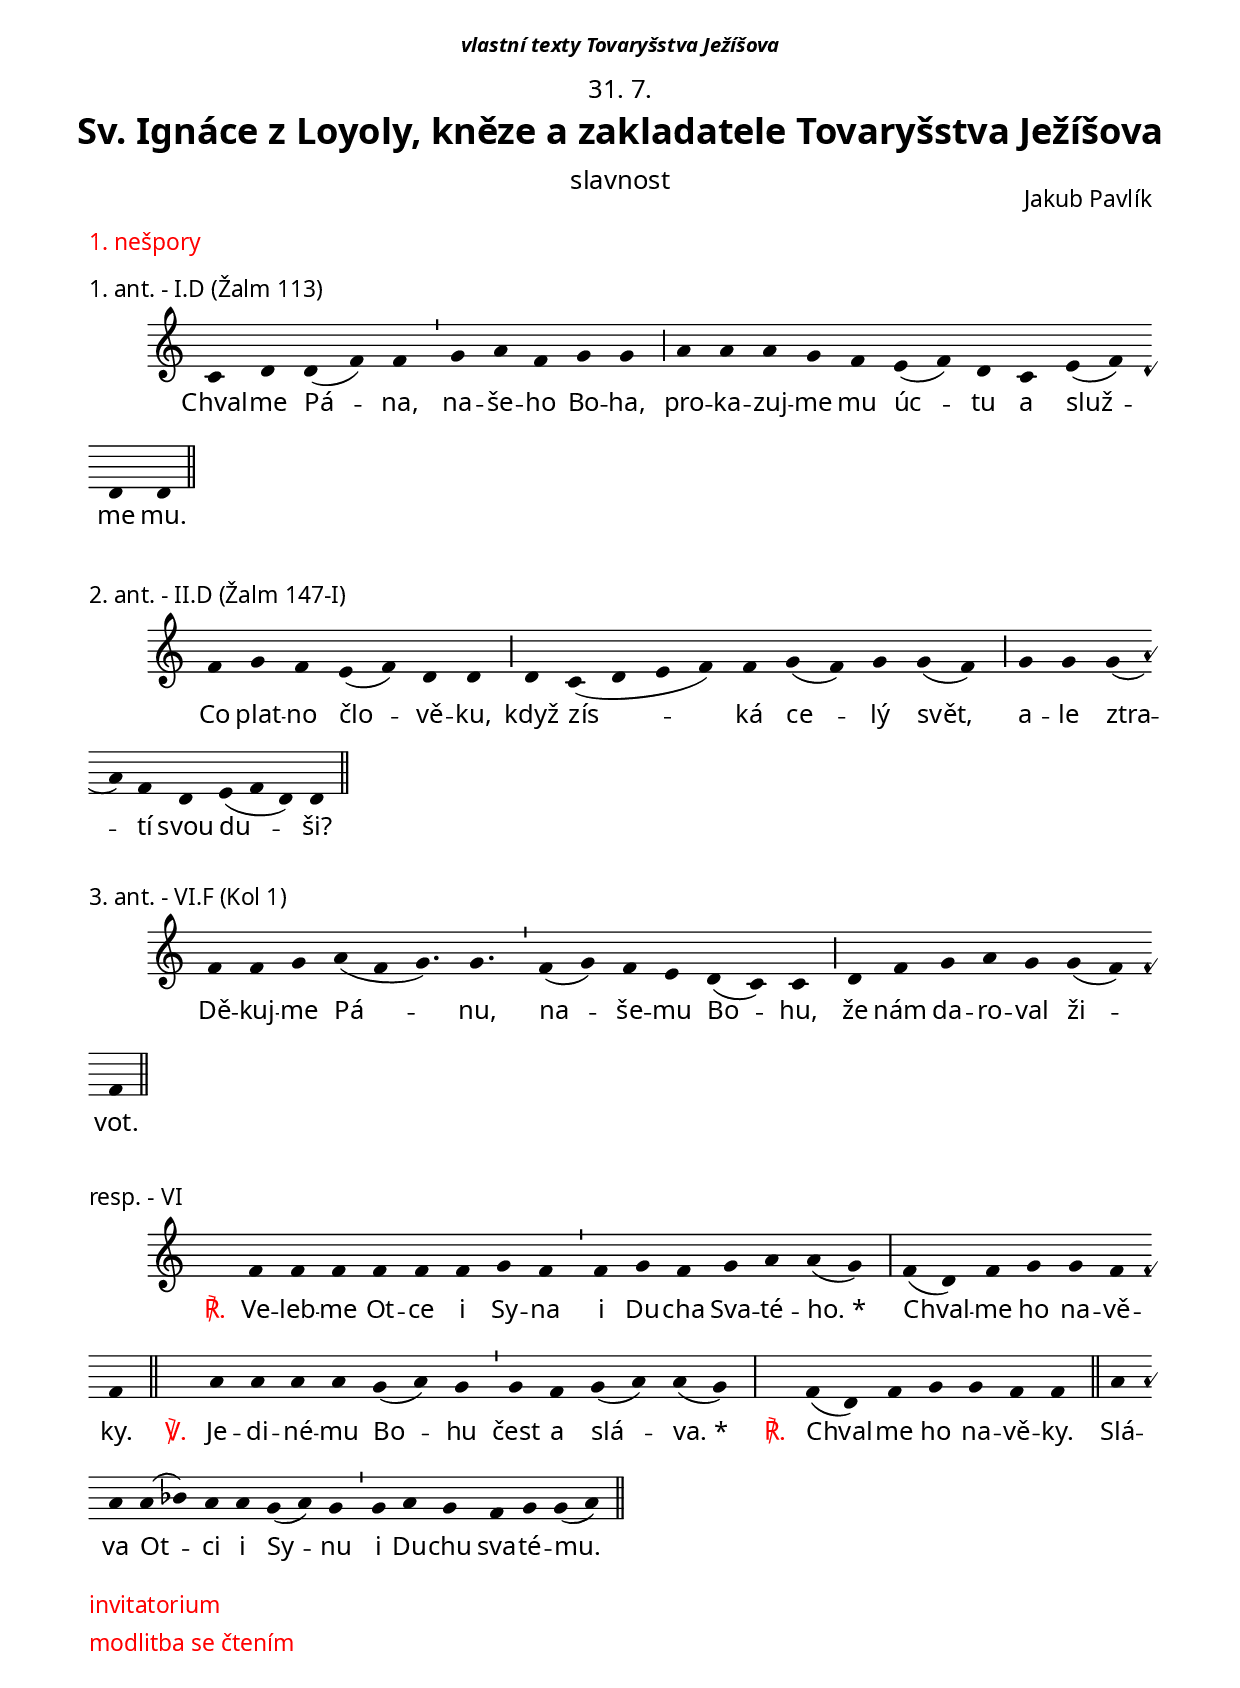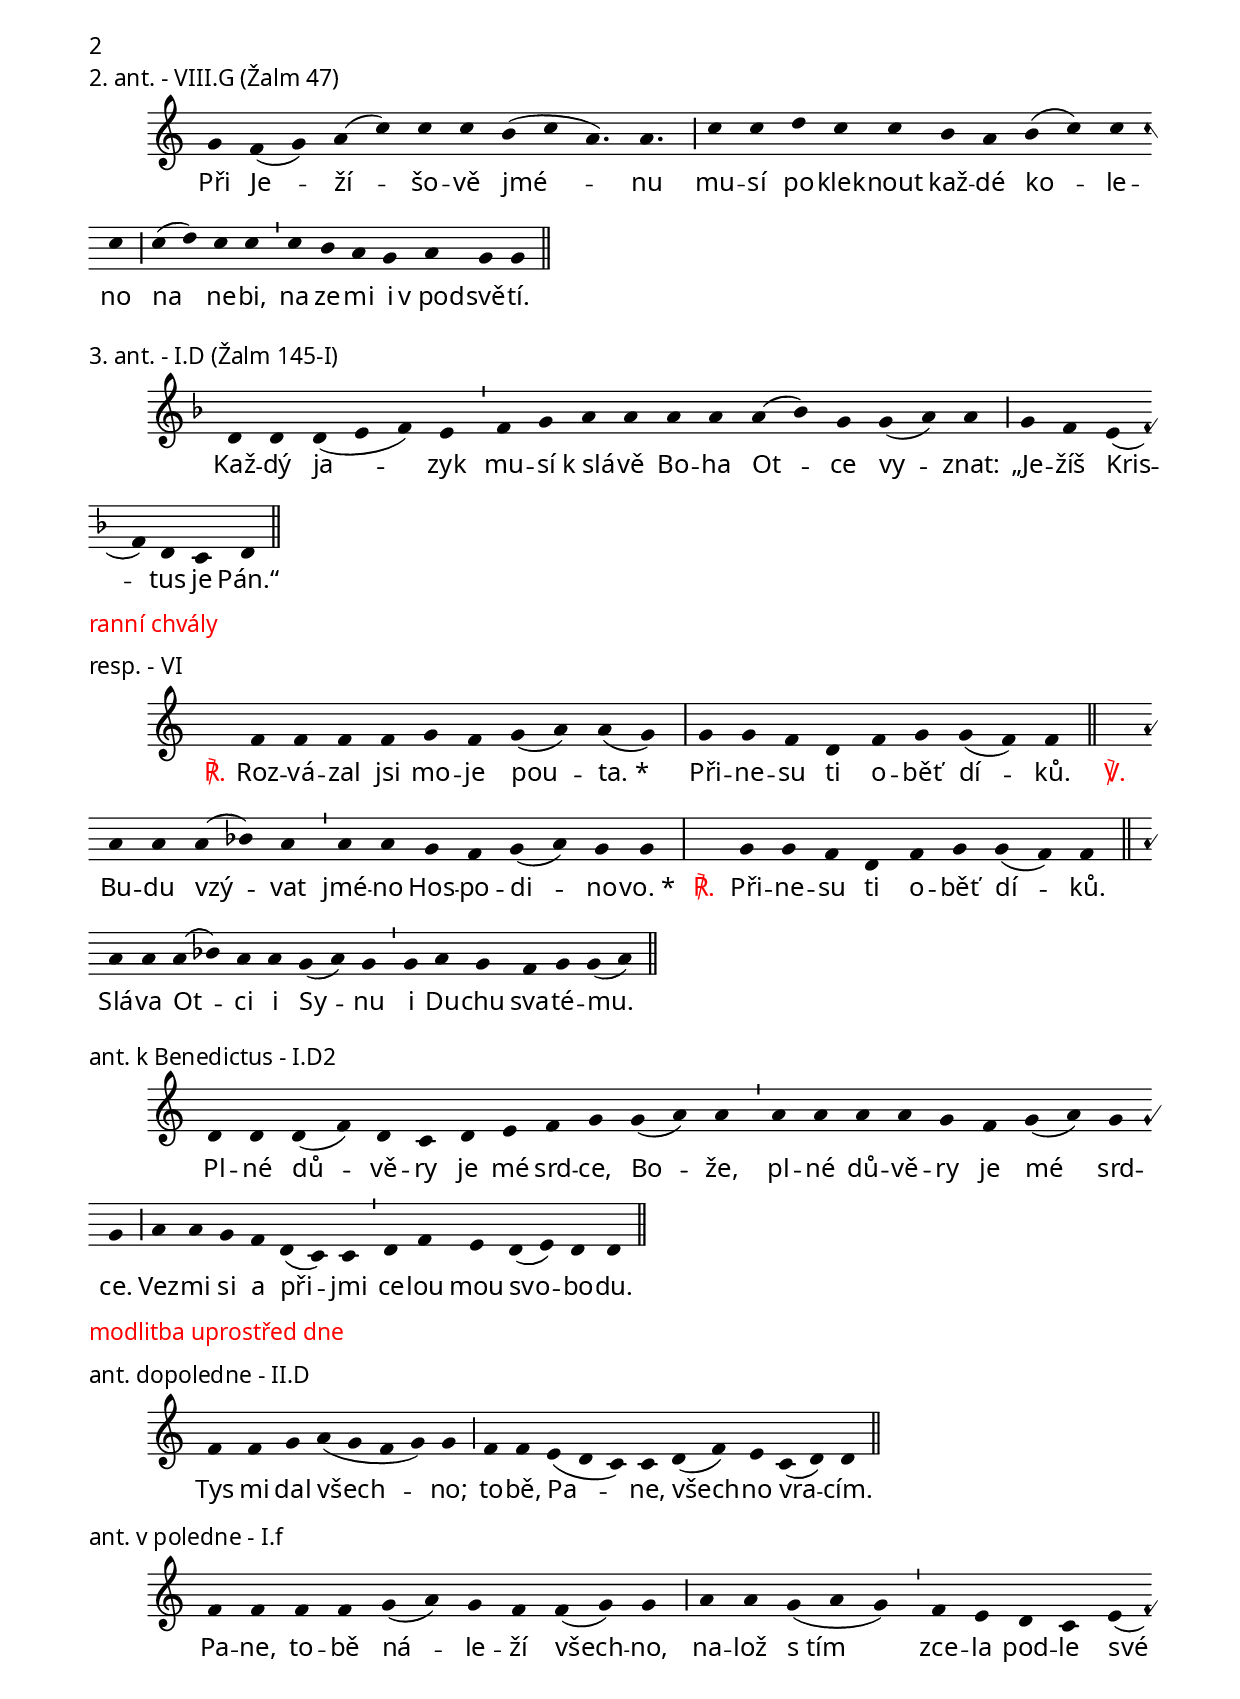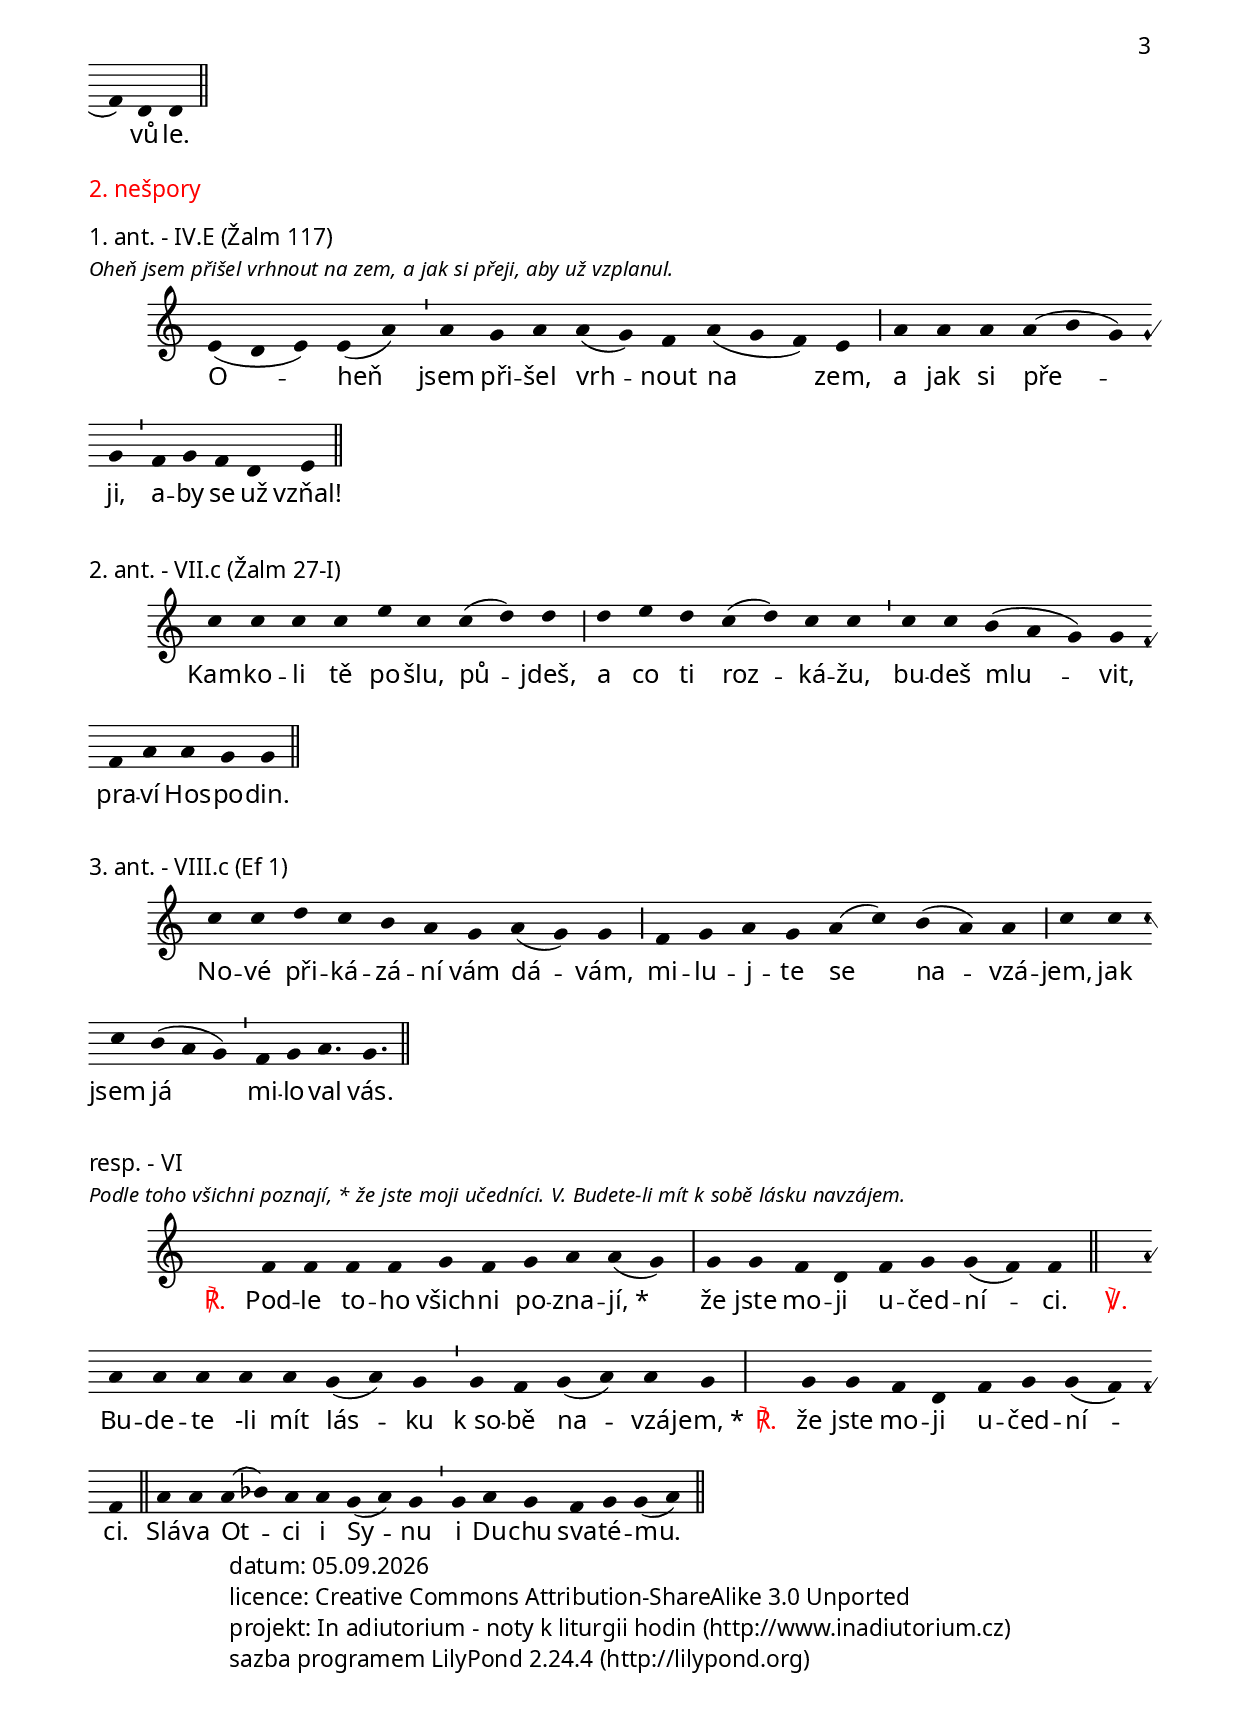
\version "2.19.80"

\include "../../spolecne.ly"
\include "../../spolecne/reholni.ly"
\include "../../dilyresponsorii.ly"

\header {
  title = \markup\titleSvatek
            "Sv. Ignáce z Loyoly, kněze a zakladatele Tovaryšstva Ježíšova"
            slavnost
            "31. 7."
            "vlastní texty Tovaryšstva Ježíšova"
  composer = "Jakub Pavlík"
}

\markup {\nadpisHodinka {"1. nešpory"}}

\score {
  \relative c' {
    \choralniRezim
    c4 d d( f) f \barMin
    g a f g g \barMaior
    a a a g f e( f) d c e( f) d d \barFinalis
  }
  \addlyrics {
    Chval -- me Pá -- na,
    na -- še -- ho Bo -- ha,
    pro -- ka -- zuj -- me mu úc -- tu a služ -- me mu.
  }
  \header {
    quid = "1. ant."
    modus = "I"
    differentia = "D"
    psalmus = "Žalm 113"
    id = "1ne-a1"
    piece = \markup\sestavTitulek
  }
}

\score {
  \relative c' {
    \choralniRezim
    f4 g f e( f) d d \barMaior
    d c( d e f) f g( f) g g( f) \barMaior
    g g g( a) f d e( f d) d \barFinalis
  }
  \addlyrics {
    Co plat -- no člo -- vě -- ku,
    když zís -- ká ce -- lý svět,
    a -- le ztra -- tí svou du -- ši?
  }
  \header {
    quid = "2. ant."
    modus = "II"
    differentia = "D"
    psalmus = "Žalm 147-I"
    fial = "sanktoral/0731ignac.ly#amag?konec"
    id = "1ne-a2"
    piece = \markup\sestavTitulek
  }
}

\score {
  \relative c' {
    \choralniRezim
    f4 f g a( f g4.) g \barMin
    f4( g) f e d( c) c \barMaior
    d f g a g g( f) f \barFinalis
  }
  \addlyrics {
    Dě -- kuj -- me Pá -- nu,
    na -- še -- mu Bo -- hu,
    že nám da -- ro -- val ži -- vot.
  }
  \header {
    quid = "3. ant."
    modus = "VI"
    differentia = "F"
    psalmus = "Kol 1"
    id = "1ne-a3"
    piece = \markup\sestavTitulek
  }
}

\score {
  \relative c' {
    \choralniRezim

    % R
    \neviditelna f
    f4 f f f f f g f \barMin f g f g a a( g) \barMax
    f( d) f g g f f \barFinalis
    % V
    \neviditelna a
    a4 a a a g( a) g \barMin g f g( a) a( g) \barMax
    % R
    \neviditelna a
    f( d) f g g f f \barFinalis
    % Slava
    \respVIdoxologie \barFinalis
  }
  \addlyrics {
    \Response Ve -- leb -- me Ot -- ce i Sy -- na i Du -- cha Sva -- té -- ho._*
    Chval -- me ho na -- vě -- ky.
    \Verse Je -- di -- né -- mu Bo -- hu čest a slá -- va._*
    \Response Chval -- me ho na -- vě -- ky.
    \textRespDoxologie
  }
  \header {
    quid = "resp."
    modus = "VI"
    id = "1ne-r"
    piece = \markup {\sestavTitulekResp}
  }
}

\score {
  \relative c' {
    \choralniRezim

  }
  \addlyrics {
    Svatý Ignác hledal jedině větší službu a chválu Boží; všechno zaměřoval k větší slávě Boží.
  }
  \header {
    quid = "ant. k Magnificat"
    modus = ""
    differentia = ""
    psalmus = ""
    id = "1ne-amag"
    piece = \markup\sestavTitulekBezZalmu
  }
}

\markup {\nadpisHodinka {"invitatorium"}}

\score {
  \relative c' {
    \choralniRezim

  }
  \addlyrics {
    Je slavnost svatého Ignáce: Pojďte, klaňme se Ježíši Kristu, Králi slávy.
  }
  \header {
    quid = "ant."
    modus = ""
    differentia = ""
    psalmus = ""
    id = "invit"
    piece = \markup\sestavTitulekBezZalmu
  }
}

\markup {\nadpisHodinka {"modlitba se čtením"}}

\score {
  \relative c' {
    \choralniRezim

  }
  \addlyrics {
    Bůh povýšil Krista a dal mu Jméno nad každé jiné jméno.
  }
  \header {
    quid = "1. ant."
    modus = ""
    differentia = ""
    psalmus = "Žalm 110" % TODO to je hodně divné - určitě je to na breviar.cz správně?!
    id = "mc-a1"
    piece = \markup\sestavTitulek
  }
}

\score {
  \relative c'' {
    \choralniRezim
    g4 f( g) a( c) c c b( c a4.) a \barMaior
    c4 c d c c b a b( c) c c \barMaior
    c( d) c c \barMin
    c b a g a g g \barFinalis
  }
  \addlyrics {
    Při Je -- ží -- šo -- vě jmé -- nu
    mu -- sí po -- klek -- nout kaž -- dé ko -- le -- no
    na ne -- bi, na ze -- mi i v_pod -- svě -- tí.
  }
  \header {
    quid = "2. ant."
    modus = "VIII"
    differentia = "G"
    psalmus = "Žalm 47"
    fial = "antifony/tyden2_1nedele.ly#1ne-ant3?zacatek"
    id = "mc-a2"
    piece = \markup\sestavTitulek
  }
}

\score {
  \relative c' {
    \choralniRezim
    \key f \major
    d4 d d( e f) e \barMin
    f g a a a a a( bes) g g( a) a \barMaior
    g f e( f) d c d \barFinalis
  }
  \addlyrics {
    Kaž -- dý ja -- zyk
    mu -- sí k_slá -- vě Bo -- ha Ot -- ce vy -- znat:
    „Je -- žíš Kris -- tus je Pán.“
  }
  \header {
    quid = "3. ant."
    modus = "I"
    differentia = "D"
    psalmus = "Žalm 145-I"
    fial = "antifony/tyden1_6patek.ly#mc-ant3?jiny text"
    id = "mc-a3"
    piece = \markup\sestavTitulek
  }
}

\markup {\nadpisHodinka {"ranní chvály"}}

\score {
  \relative c' {
    \choralniRezim

  }
  \addlyrics {
    Pane, náš Bože, jak mnoho jsi pro nás učinil! A jak mnoho dals nám z toho, co máš!
  }
  \header {
    quid = "1. ant."
    modus = ""
    differentia = ""
    psalmus = "Žalm 63"
    id = "rch-a1"
    piece = \markup\sestavTitulek
  }
}

\score {
  \relative c' {
    \choralniRezim

  }
  \addlyrics {
    Požehnán buď Pán, který v nás přebývá, který nám dává život a činí nás svým chrámem.
  }
  \header {
    quid = "2. ant."
    modus = ""
    differentia = ""
    psalmus = "Dan 3-III"
    id = "rch-a2"
    piece = \markup\sestavTitulek
  }
}

\score {
  \relative c' {
    \choralniRezim

  }
  \addlyrics {
    Vzdáváme díky, Pane, za všechno dobré, co sestupuje od tebe, jako sestupují paprsky od slunce a vody z pramene.
  }
  \header {
    quid = "3. ant."
    modus = ""
    differentia = ""
    psalmus = "Žalm 149"
    id = "rch-a3"
    piece = \markup\sestavTitulek
  }
}

\score {
  \relative c' {
    \choralniRezim

    % R
    \neviditelna f
    f4 f f f g f g( a) a( g) \barMax
    g g f d f g g( f) f \barFinalis
    % V
    \neviditelna a
    a4 a a( bes) a \barMin a a g f g( a) g g \barMax
    % R
    \neviditelna a
    g g f d f g g( f) f \barFinalis
    % Slava
    \respVIdoxologie \barFinalis
  }
  \addlyrics {
    \Response Roz -- vá -- zal jsi mo -- je pou -- ta._* Při -- ne -- su ti o -- běť dí -- ků.
    \Verse Bu -- du vzý -- vat jmé -- no Hos -- po -- di -- no -- vo._*
    \Response Při -- ne -- su ti o -- běť dí -- ků.
    \textRespDoxologie
  }
  \header {
    quid = "resp."
    modus = "VI"
    id = "rch-r"
    piece = \markup {\sestavTitulekResp}
  }
}

\score {
  \relative c' {
    \choralniRezim
    d4 d d( f) d c d e f g g( a) a \barMin
    a a a a g f g( a) g g \barMaior
    a a g f d( c) c \barMin
    d f e d( e) d d \barFinalis
  }
  \addlyrics {
    Pl -- né dů -- vě -- ry je mé srd -- ce, Bo -- že,
    pl -- né dů -- vě -- ry je mé srd -- ce.
    Vez -- mi si a při -- jmi
    ce -- lou mou svo -- bo -- du.
  }
  \header {
    quid = "ant. k Benedictus"
    modus = "I"
    differentia = "D2"
    psalmus = ""
    fial = "antifony/tyden4_4streda.ly#rch-ant1?zacatek"
    id = "rch-aben"
    piece = \markup\sestavTitulekBezZalmu
  }
}

\markup {\nadpisHodinka {"modlitba uprostřed dne"}}

\score {
  \relative c' {
    \choralniRezim
    f4 f g a( g f g) g \barMaior
    f f e( d c) c d( f) e c( d) d \barFinalis
  }
  \addlyrics {
    Tys mi dal všech -- no;
    to -- bě, Pa -- ne, všech -- no vra -- cím.
  }
  \header {
    quid = "ant. dopoledne"
    modus = "II"
    differentia = "D"
    psalmus = ""
    id = "tercie"
    piece = \markup\sestavTitulekBezZalmu
  }
}

\score {
  \relative c' {
    \choralniRezim
    f4 f f f g( a) g f f( g) g \barMaior
    a a g( a g) \barMin
    f e d c e( f) d d \barFinalis
  }
  \addlyrics {
    Pa -- ne, to -- bě ná -- le -- ží všech -- no,
    na -- lož s_tím
    zce -- la pod -- le své vů -- le.
  }
  \header {
    quid = "ant. v poledne"
    modus = "I"
    differentia = "f"
    psalmus = ""
    id = "sexta"
    piece = \markup\sestavTitulekBezZalmu
  }
}

\score {
  \relative c' {
    \choralniRezim

  }
  \addlyrics {
    Pane, dej mi svou lásku a svou milost, a to mi stačí.
  }
  \header {
    quid = "ant. odpoledne"
    modus = ""
    differentia = ""
    psalmus = ""
    id = "nona"
    piece = \markup\sestavTitulekBezZalmu
  }
}

\markup {\nadpisHodinka {"2. nešpory"}}

\score {
  \relative c' {
    \choralniRezim
    e4( d e) e( a) \barMin a g a a( g) f a( g f) e \barMaior
    a4 a a a( b g) g \barMin f g f d e \barFinalis
  }
  \addlyrics {
    O -- heň jsem při -- šel vrh -- nout na zem,
    a jak si pře -- ji, a -- by se už vzňal!
  }
  \header {
    textus_approbatus = "Oheň jsem přišel vrhnout na zem, a jak si přeji, aby už vzplanul."
    quid = "1. ant."
    modus = "IV"
    differentia = "E"
    psalmus = "Žalm 117"
    fial = "mezidobi_nejsvsrdce.ly#1ne-amag"
    id = "2ne-a1"
    piece = \markup\sestavTitulek
  }
}

\score {
  \relative c'' {
    \choralniRezim
    c4 c c c e c c( d) d \barMaior
    d e d c( d) c c \barMin
    c c b( a g) g f a a g g \barFinalis
  }
  \addlyrics {
    Kam -- ko -- li tě po -- šlu, pů -- jdeš,
    a co ti roz -- ká -- žu,
    bu -- deš mlu -- vit, pra -- ví Hos -- po -- din.
  }
  \header {
    quid = "2. ant."
    modus = "VII"
    differentia = "c"
    psalmus = "Žalm 27-I"
    id = "2ne-a2"
    piece = \markup\sestavTitulek
  }
}

\score {
  \relative c'' {
    \choralniRezim
    c4 c d c b a g a( g) g \barMaior
    f g a g a( c) b( a) a \barMaior
    c c c b( a g) \barMin
    f g a4. g \barFinalis
  }
  \addlyrics {
    No -- vé při -- ká -- zá -- ní vám dá -- vám,
    mi -- lu -- j -- te se na -- vzá -- jem,
    jak jsem já
    mi -- lo -- val vás.
  }
  \header {
    quid = "3. ant."
    modus = "VIII"
    differentia = "c"
    psalmus = "Ef 1"
    fial = "antifony/velikonoce_nedeleC.ly#vben?zacatek"
    id = "2ne-a3"
    piece = \markup\sestavTitulek
  }
}

\score {
  \relative c' {
    \choralniRezim

    % R
    \neviditelna f
    f4 f f f g f g a a( g) \barMax
    g g f d f g g( f) f \barFinalis
    % V
    \neviditelna a
    a4 a a a a g( a) g \barMin g f g( a) a g \barMax
    % R
    \neviditelna a
    g g f d f g g( f) f \barFinalis
    % Slava
    \respVIdoxologie \barFinalis
  }
  \addlyrics {
    \Response Pod -- le to -- ho všich -- ni po -- zna -- jí,_* že jste mo -- ji u -- čed -- ní -- ci.
    \Verse Bu -- de -- te -li mít lás -- ku k_so -- bě na -- vzá -- jem,_*
    \Response že jste mo -- ji u -- čed -- ní -- ci.
    \textRespDoxologie
  }
  \header {
    % slovosled verše je opravdu divný
    textus_approbatus = "Podle toho všichni poznají, * že jste moji učedníci.
    V. Budete-li mít k sobě lásku navzájem."
    quid = "resp."
    modus = "VI"
    id = "2ne-r"
    piece = \markup {\sestavTitulekResp}
  }
}

\score {
  \relative c' {
    \choralniRezim

  }
  \addlyrics {
    Svatý Ignác miloval Stvořitele ve všech tvorech a všechny v něm podle jeho nejsvětější božské vůle.
  }
  \header {
    quid = "ant. k Magnificat"
    modus = ""
    differentia = ""
    psalmus = ""
    id = "2ne-amag"
    piece = \markup\sestavTitulekBezZalmu
  }
}
